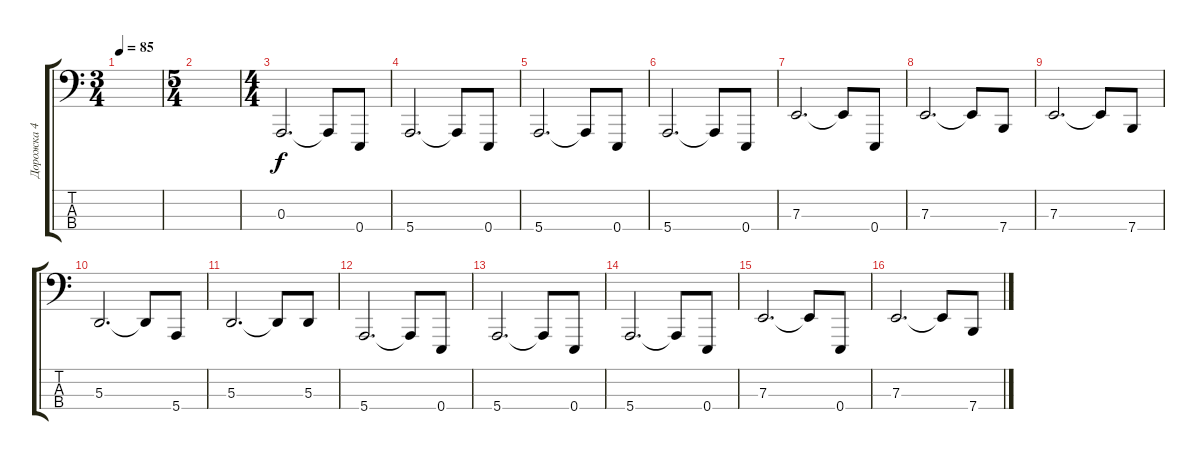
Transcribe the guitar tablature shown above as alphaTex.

\track ("Дорожка 4" "Дорожка 4") {instrument timpani}
\staff {score tabs}
\tuning (G2 D2 A1 E1) {hide}
\ts (3 4)
\tempo 85
\clef f4
\ks c
|
\ts (5 4)
|
\ts (4 4)
0.3.2{d} 0.3{t}.8 0.4.8 |
5.4.2{d} 5.4{t}.8 0.4.8 |
5.4.2{d} 5.4{t}.8 0.4.8 |
5.4.2{d} 5.4{t}.8 0.4.8 |
7.3.2{d} 7.3{t}.8 0.4.8 |
7.3.2{d} 7.3{t}.8 7.4.8 |
7.3.2{d} 7.3{t}.8 7.4.8 |
5.3.2{d} 5.3{t}.8 5.4.8 |
5.3.2{d} 5.3{t}.8 5.3.8 |
5.4.2{d} 5.4{t}.8 0.4.8 |
5.4.2{d} 5.4{t}.8 0.4.8 |
5.4.2{d} 5.4{t}.8 0.4.8 |
7.3.2{d} 7.3{t}.8 0.4.8 |
7.3.2{d} 7.3{t}.8 7.4.8
